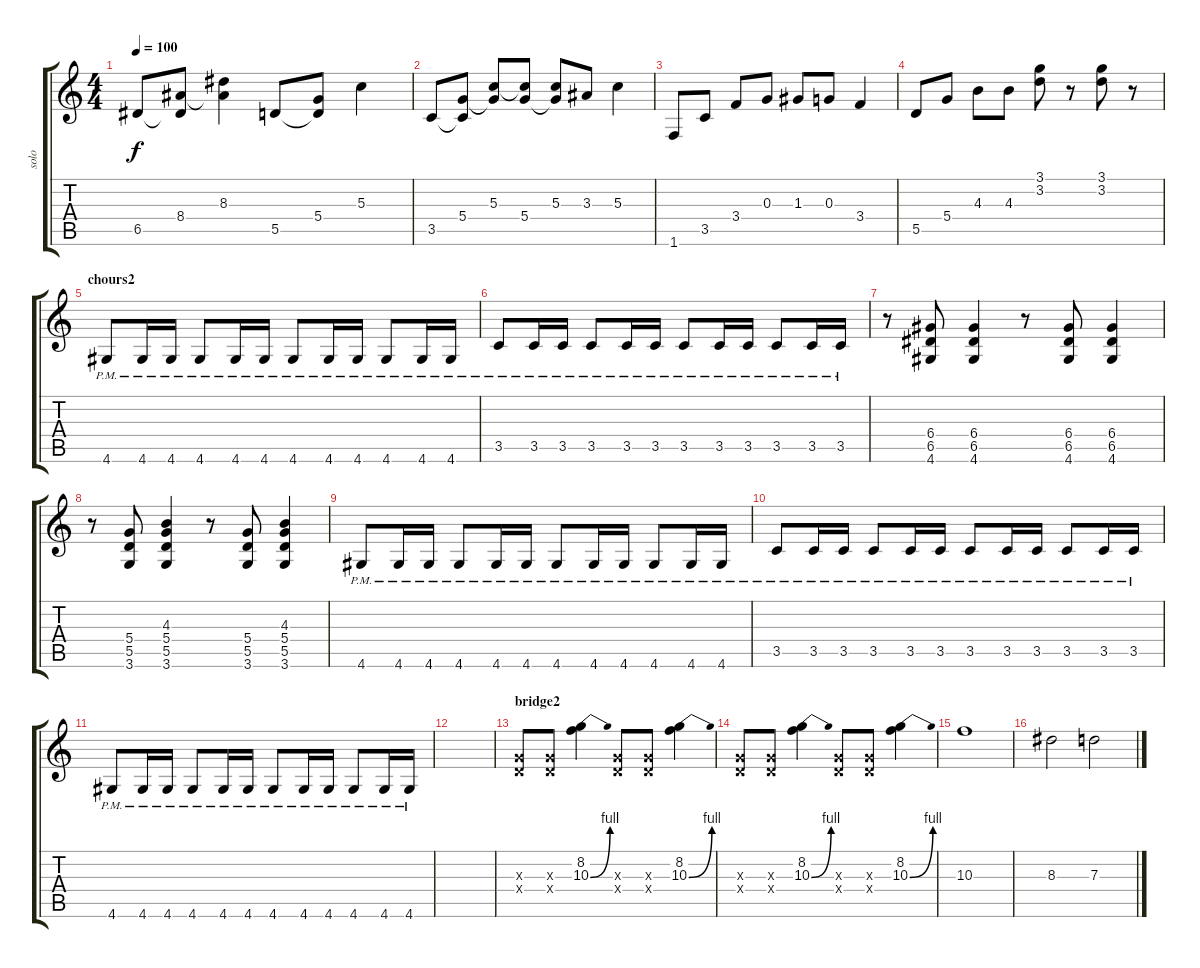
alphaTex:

\track ("solo" "solo") {instrument overdrivenguitar}
\staff {score tabs}
\tuning (E4 B3 G3 D3 A2 E2) {hide}
\ts (4 4)
\tempo 100
\clef g2
\ks c
6.5.8{dy f} (8.4 6.5{t}).8 (8.3 8.4{t}).4 5.5.8 (5.4 5.5{t}).8 5.3.4 |
3.5.8 (5.4 3.5{t}).8 (5.3 5.4{t}).8 (5.3{t} 5.4).8 (5.3 5.4{t}).8 3.3.8 5.3.4 |
1.6.8 3.5.8 3.4.8 0.3.8 1.3.8 0.3.8 3.4.4 |
5.5.8 5.4.8 4.3.8 4.3.8 (3.1 3.2).8 r.8 (3.1 3.2).8 r.8 |
\section ("" "chours2")
4.6{pm}.8{instrument acousticguitarnylon} 4.6{pm}.16 4.6{pm}.16 4.6{pm}.8 4.6{pm}.16 4.6{pm}.16 4.6{pm}.8 4.6{pm}.16 4.6{pm}.16 4.6{pm}.8 4.6{pm}.16 4.6{pm}.16 |
3.5{pm}.8 3.5{pm}.16 3.5{pm}.16 3.5{pm}.8 3.5{pm}.16 3.5{pm}.16 3.5{pm}.8 3.5{pm}.16 3.5{pm}.16 3.5{pm}.8 3.5{pm}.16 3.5{pm}.16 |
r.8{instrument overdrivenguitar} (6.4 6.5 4.6).8 (6.4 6.5 4.6).4 r.8 (6.4 6.5 4.6).8 (6.4 6.5 4.6).4 |
r.8 (5.4 5.5 3.6).8 (4.3 5.4 5.5 3.6).4 r.8 (5.4 5.5 3.6).8 (4.3 5.4 5.5 3.6).4 |
4.6{pm}.8{instrument acousticguitarnylon} 4.6{pm}.16 4.6{pm}.16 4.6{pm}.8 4.6{pm}.16 4.6{pm}.16 4.6{pm}.8 4.6{pm}.16 4.6{pm}.16 4.6{pm}.8 4.6{pm}.16 4.6{pm}.16 |
3.5{pm}.8 3.5{pm}.16 3.5{pm}.16 3.5{pm}.8 3.5{pm}.16 3.5{pm}.16 3.5{pm}.8 3.5{pm}.16 3.5{pm}.16 3.5{pm}.8 3.5{pm}.16 3.5{pm}.16 |
4.6{pm}.8{instrument acousticguitarnylon} 4.6{pm}.16 4.6{pm}.16 4.6{pm}.8 4.6{pm}.16 4.6{pm}.16 4.6{pm}.8 4.6{pm}.16 4.6{pm}.16 4.6{pm}.8 4.6{pm}.16 4.6{pm}.16 |
|
\section ("" "bridge2")
(0.3{x} 0.4{x}).8{instrument overdrivenguitar} (0.3{x} 0.4{x}).8 (8.2 10.3{be (bend 0 0 60 4)}).4 (0.3{x} 0.4{x}).8 (0.3{x} 0.4{x}).8 (8.2 10.3{be (bend 0 0 60 4)}).4 |
(0.3{x} 0.4{x}).8 (0.3{x} 0.4{x}).8 (8.2 10.3{be (bend 0 0 60 4)}).4 (0.3{x} 0.4{x}).8 (0.3{x} 0.4{x}).8 (8.2 10.3{be (bend 0 0 60 4)}).4 |
10.3.1 |
8.3.2 7.3.2
